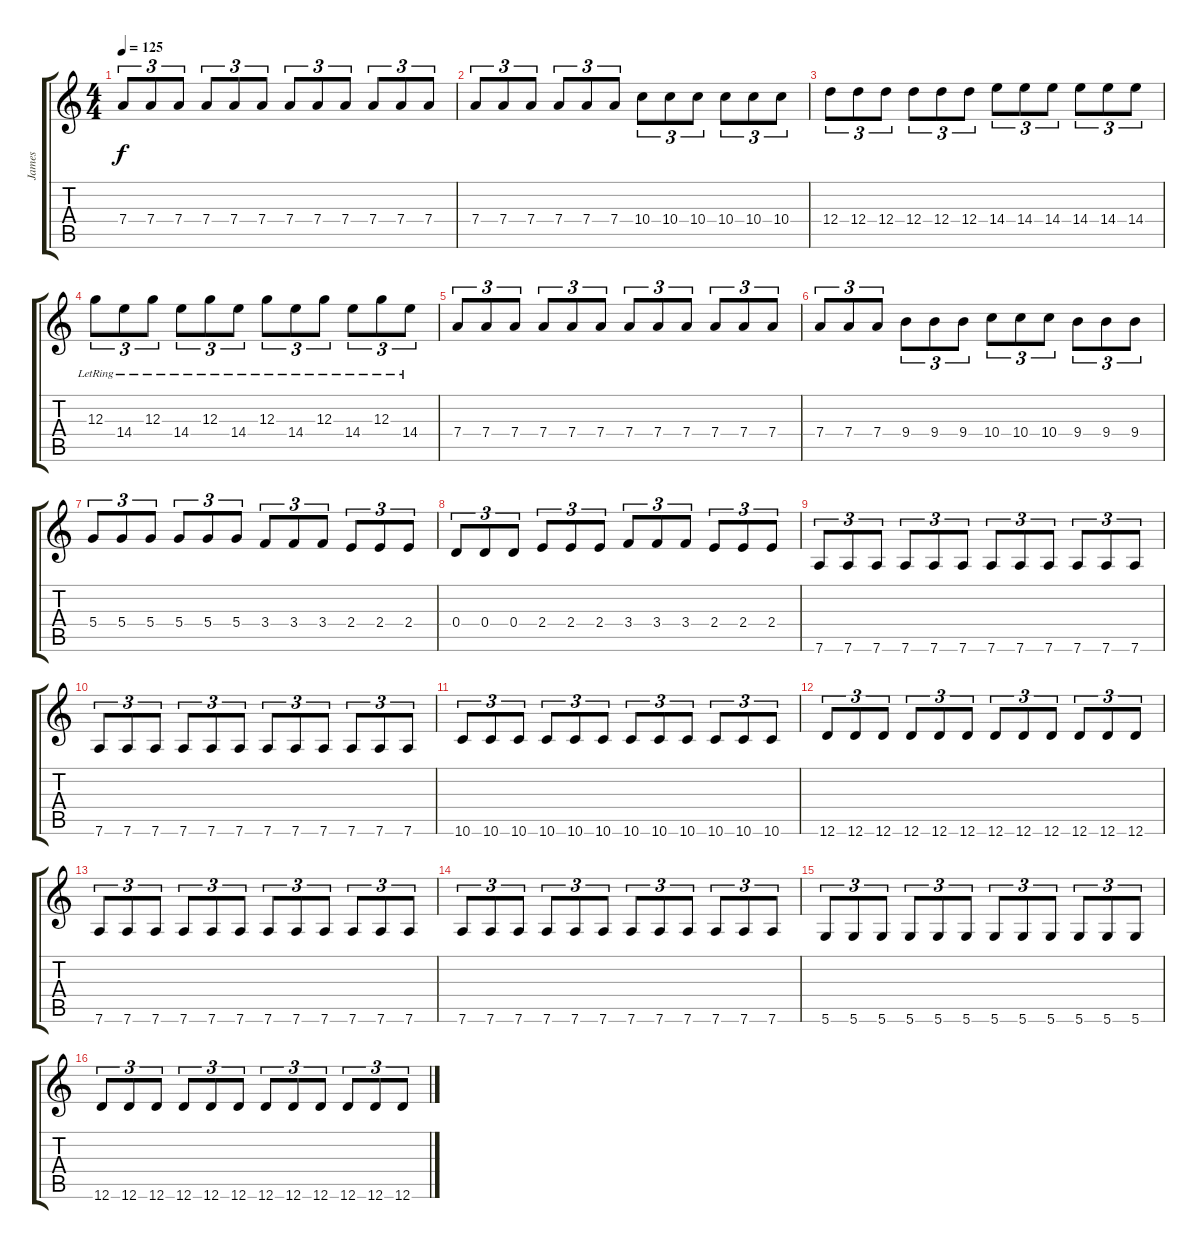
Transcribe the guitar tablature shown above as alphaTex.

\track ("James" "James") {instrument electricguitarjazz}
\staff {score tabs}
\tuning (E4 B3 G3 D3 A2 D2) {hide}
\ts (4 4)
\tempo 125
\clef g2
\ks c
7.4.8{tu (3 2) dy f} 7.4.8{tu (3 2)} 7.4.8{tu (3 2)} 7.4.8{tu (3 2)} 7.4.8{tu (3 2)} 7.4.8{tu (3 2)} 7.4.8{tu (3 2)} 7.4.8{tu (3 2)} 7.4.8{tu (3 2)} 7.4.8{tu (3 2)} 7.4.8{tu (3 2)} 7.4.8{tu (3 2)} |
7.4.8{tu (3 2)} 7.4.8{tu (3 2)} 7.4.8{tu (3 2)} 7.4.8{tu (3 2)} 7.4.8{tu (3 2)} 7.4.8{tu (3 2)} 10.4.8{tu (3 2)} 10.4.8{tu (3 2)} 10.4.8{tu (3 2)} 10.4.8{tu (3 2)} 10.4.8{tu (3 2)} 10.4.8{tu (3 2)} |
12.4.8{tu (3 2)} 12.4.8{tu (3 2)} 12.4.8{tu (3 2)} 12.4.8{tu (3 2)} 12.4.8{tu (3 2)} 12.4.8{tu (3 2)} 14.4.8{tu (3 2)} 14.4.8{tu (3 2)} 14.4.8{tu (3 2)} 14.4.8{tu (3 2)} 14.4.8{tu (3 2)} 14.4.8{tu (3 2)} |
12.3{lr}.8{tu (3 2)} 14.4{lr}.8{tu (3 2)} 12.3{lr}.8{tu (3 2)} 14.4{lr}.8{tu (3 2)} 12.3{lr}.8{tu (3 2)} 14.4{lr}.8{tu (3 2)} 12.3{lr}.8{tu (3 2)} 14.4{lr}.8{tu (3 2)} 12.3{lr}.8{tu (3 2)} 14.4{lr}.8{tu (3 2)} 12.3{lr}.8{tu (3 2)} 14.4{lr}.8{tu (3 2)} |
7.4.8{tu (3 2)} 7.4.8{tu (3 2)} 7.4.8{tu (3 2)} 7.4.8{tu (3 2)} 7.4.8{tu (3 2)} 7.4.8{tu (3 2)} 7.4.8{tu (3 2)} 7.4.8{tu (3 2)} 7.4.8{tu (3 2)} 7.4.8{tu (3 2)} 7.4.8{tu (3 2)} 7.4.8{tu (3 2)} |
7.4.8{tu (3 2)} 7.4.8{tu (3 2)} 7.4.8{tu (3 2)} 9.4.8{tu (3 2)} 9.4.8{tu (3 2)} 9.4.8{tu (3 2)} 10.4.8{tu (3 2)} 10.4.8{tu (3 2)} 10.4.8{tu (3 2)} 9.4.8{tu (3 2)} 9.4.8{tu (3 2)} 9.4.8{tu (3 2)} |
5.4.8{tu (3 2)} 5.4.8{tu (3 2)} 5.4.8{tu (3 2)} 5.4.8{tu (3 2)} 5.4.8{tu (3 2)} 5.4.8{tu (3 2)} 3.4.8{tu (3 2)} 3.4.8{tu (3 2)} 3.4.8{tu (3 2)} 2.4.8{tu (3 2)} 2.4.8{tu (3 2)} 2.4.8{tu (3 2)} |
0.4.8{tu (3 2)} 0.4.8{tu (3 2)} 0.4.8{tu (3 2)} 2.4.8{tu (3 2)} 2.4.8{tu (3 2)} 2.4.8{tu (3 2)} 3.4.8{tu (3 2)} 3.4.8{tu (3 2)} 3.4.8{tu (3 2)} 2.4.8{tu (3 2)} 2.4.8{tu (3 2)} 2.4.8{tu (3 2)} |
7.6.8{tu (3 2)} 7.6.8{tu (3 2)} 7.6.8{tu (3 2)} 7.6.8{tu (3 2)} 7.6.8{tu (3 2)} 7.6.8{tu (3 2)} 7.6.8{tu (3 2)} 7.6.8{tu (3 2)} 7.6.8{tu (3 2)} 7.6.8{tu (3 2)} 7.6.8{tu (3 2)} 7.6.8{tu (3 2)} |
7.6.8{tu (3 2)} 7.6.8{tu (3 2)} 7.6.8{tu (3 2)} 7.6.8{tu (3 2)} 7.6.8{tu (3 2)} 7.6.8{tu (3 2)} 7.6.8{tu (3 2)} 7.6.8{tu (3 2)} 7.6.8{tu (3 2)} 7.6.8{tu (3 2)} 7.6.8{tu (3 2)} 7.6.8{tu (3 2)} |
10.6.8{tu (3 2)} 10.6.8{tu (3 2)} 10.6.8{tu (3 2)} 10.6.8{tu (3 2)} 10.6.8{tu (3 2)} 10.6.8{tu (3 2)} 10.6.8{tu (3 2)} 10.6.8{tu (3 2)} 10.6.8{tu (3 2)} 10.6.8{tu (3 2)} 10.6.8{tu (3 2)} 10.6.8{tu (3 2)} |
12.6.8{tu (3 2)} 12.6.8{tu (3 2)} 12.6.8{tu (3 2)} 12.6.8{tu (3 2)} 12.6.8{tu (3 2)} 12.6.8{tu (3 2)} 12.6.8{tu (3 2)} 12.6.8{tu (3 2)} 12.6.8{tu (3 2)} 12.6.8{tu (3 2)} 12.6.8{tu (3 2)} 12.6.8{tu (3 2)} |
7.6.8{tu (3 2)} 7.6.8{tu (3 2)} 7.6.8{tu (3 2)} 7.6.8{tu (3 2)} 7.6.8{tu (3 2)} 7.6.8{tu (3 2)} 7.6.8{tu (3 2)} 7.6.8{tu (3 2)} 7.6.8{tu (3 2)} 7.6.8{tu (3 2)} 7.6.8{tu (3 2)} 7.6.8{tu (3 2)} |
7.6.8{tu (3 2)} 7.6.8{tu (3 2)} 7.6.8{tu (3 2)} 7.6.8{tu (3 2)} 7.6.8{tu (3 2)} 7.6.8{tu (3 2)} 7.6.8{tu (3 2)} 7.6.8{tu (3 2)} 7.6.8{tu (3 2)} 7.6.8{tu (3 2)} 7.6.8{tu (3 2)} 7.6.8{tu (3 2)} |
5.6.8{tu (3 2)} 5.6.8{tu (3 2)} 5.6.8{tu (3 2)} 5.6.8{tu (3 2)} 5.6.8{tu (3 2)} 5.6.8{tu (3 2)} 5.6.8{tu (3 2)} 5.6.8{tu (3 2)} 5.6.8{tu (3 2)} 5.6.8{tu (3 2)} 5.6.8{tu (3 2)} 5.6.8{tu (3 2)} |
12.6.8{tu (3 2)} 12.6.8{tu (3 2)} 12.6.8{tu (3 2)} 12.6.8{tu (3 2)} 12.6.8{tu (3 2)} 12.6.8{tu (3 2)} 12.6.8{tu (3 2)} 12.6.8{tu (3 2)} 12.6.8{tu (3 2)} 12.6.8{tu (3 2)} 12.6.8{tu (3 2)} 12.6.8{tu (3 2)}
